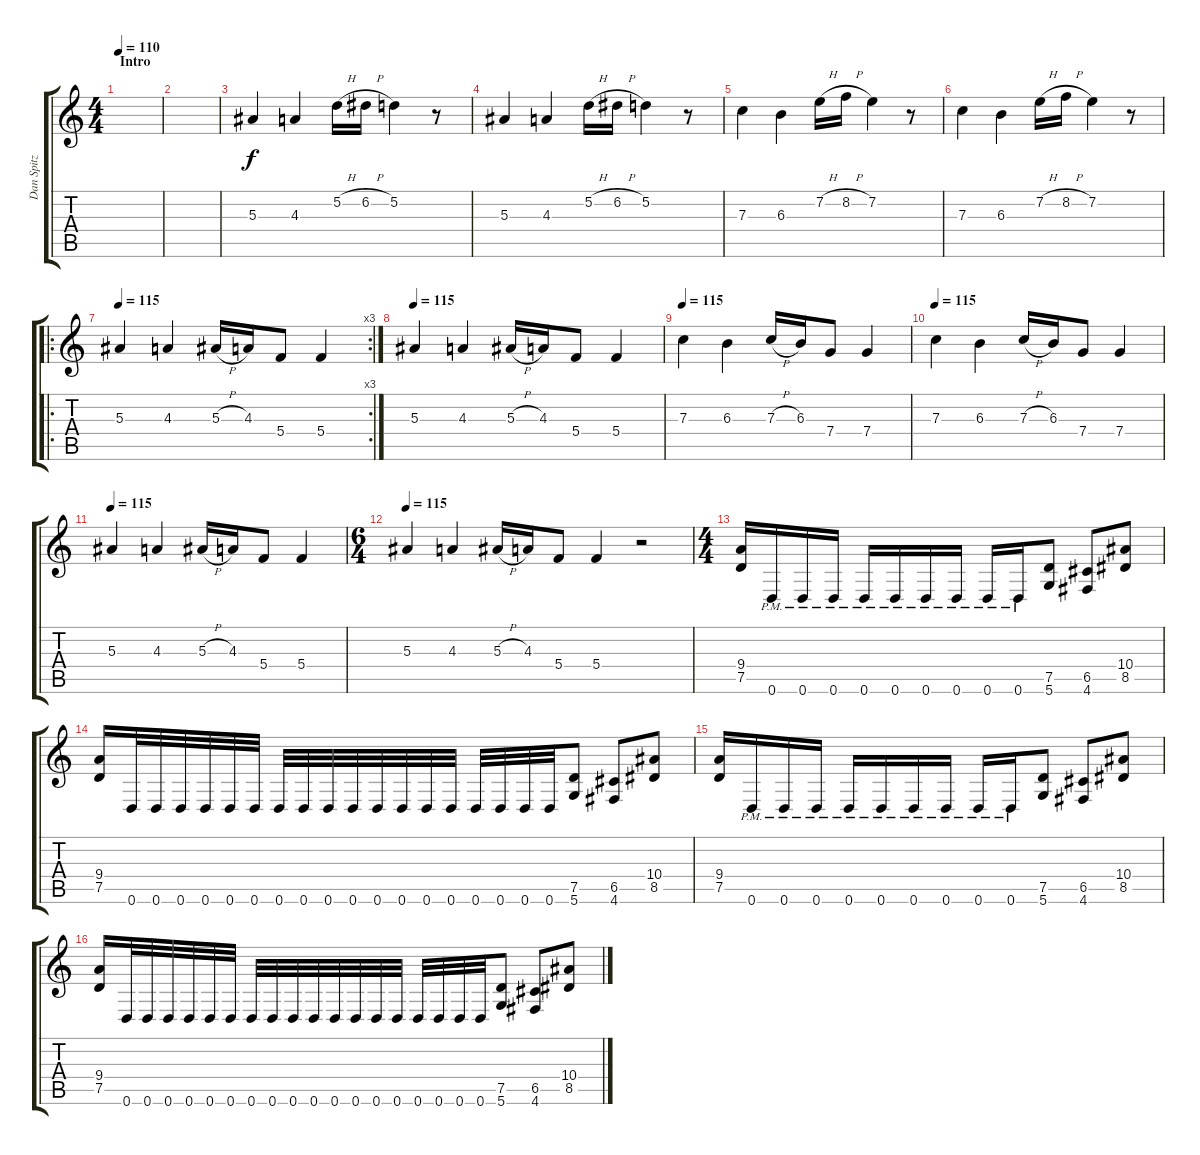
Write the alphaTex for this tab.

\track ("Dan Spitz" "Dan Spitz") {instrument distortionguitar}
\staff {score tabs}
\tuning (D4 A3 F3 C3 G2 D2) {hide}
\ts (4 4)
\section ("" "Intro")
\tempo 110
\clef g2
\ks c
|
|
5.3.4 4.3.4 5.2{h}.16 6.2{h}.16 5.2.4 r.8 |
5.3.4 4.3.4 5.2{h}.16 6.2{h}.16 5.2.4 r.8 |
7.3.4 6.3.4 7.2{h}.16 8.2{h}.16 7.2.4 r.8 |
7.3.4 6.3.4 7.2{h}.16 8.2{h}.16 7.2.4 r.8 |
\ro
\rc 3
\tempo 115
5.3.4 4.3.4 5.3{h}.16 4.3.16 5.4.8 5.4.4 |
\tempo 115
5.3.4 4.3.4 5.3{h}.16 4.3.16 5.4.8 5.4.4 |
\tempo 115
7.3.4 6.3.4 7.3{h}.16 6.3.16 7.4.8 7.4.4 |
\tempo 115
7.3.4 6.3.4 7.3{h}.16 6.3.16 7.4.8 7.4.4 |
\tempo 115
5.3.4 4.3.4 5.3{h}.16 4.3.16 5.4.8 5.4.4 |
\ts (6 4)
\tempo 115
5.3.4 4.3.4 5.3{h}.16 4.3.16 5.4.8 5.4.4 r.2 |
\ts (4 4)
(9.4 7.5).16 0.6{pm}.16 0.6{pm}.16 0.6{pm}.16 0.6{pm}.16 0.6{pm}.16 0.6{pm}.16 0.6{pm}.16 0.6{pm}.16 0.6{pm}.16 (7.5 5.6).8 (6.5 4.6).8 (10.4 8.5).8 |
(9.4 7.5).16 0.6.32 0.6.32 0.6.32 0.6.32 0.6.32 0.6.32 0.6.32 0.6.32 0.6.32 0.6.32 0.6.32 0.6.32 0.6.32 0.6.32 0.6.32 0.6.32 0.6.32 0.6.32 (7.5 5.6).8 (6.5 4.6).8 (10.4 8.5).8 |
(9.4 7.5).16 0.6{pm}.16 0.6{pm}.16 0.6{pm}.16 0.6{pm}.16 0.6{pm}.16 0.6{pm}.16 0.6{pm}.16 0.6{pm}.16 0.6{pm}.16 (7.5 5.6).8 (6.5 4.6).8 (10.4 8.5).8 |
(9.4 7.5).16 0.6.32 0.6.32 0.6.32 0.6.32 0.6.32 0.6.32 0.6.32 0.6.32 0.6.32 0.6.32 0.6.32 0.6.32 0.6.32 0.6.32 0.6.32 0.6.32 0.6.32 0.6.32 (7.5 5.6).8 (6.5 4.6).8 (10.4 8.5).8
